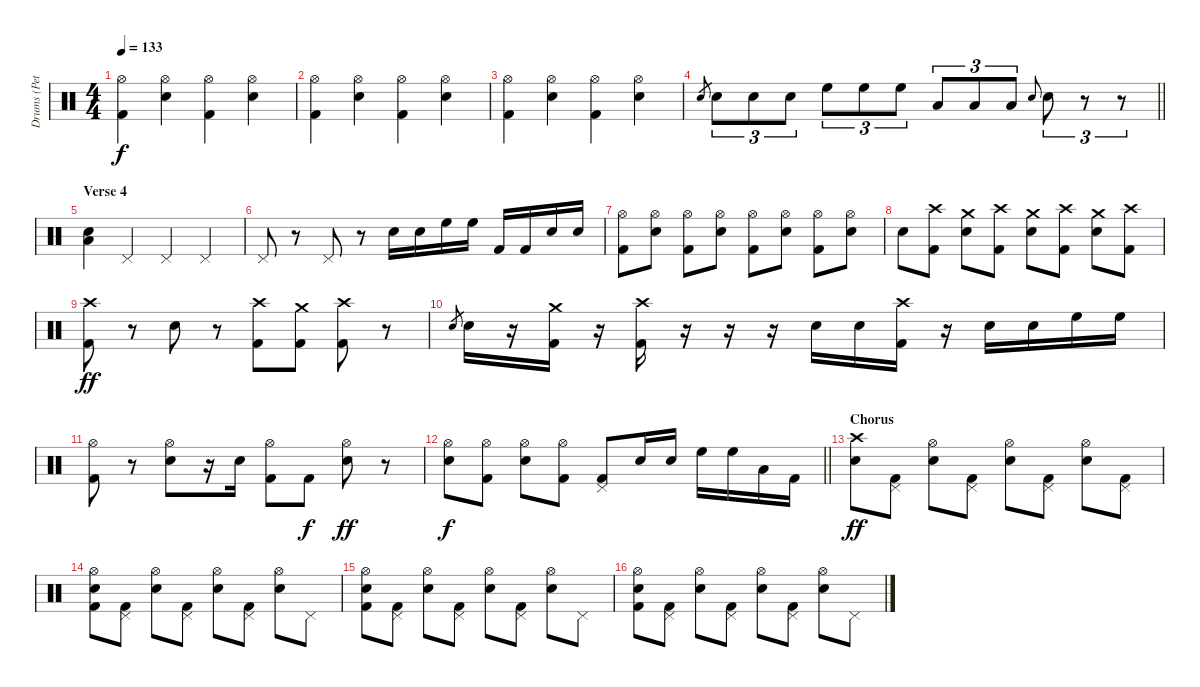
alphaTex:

\track ("Drums (Peter)" "Drums (Pet") {instrument percussion}
\staff {score}
\articulation defaults
\ts (4 4)
\tempo 133
\clef neutral
\ks c
("Hi-Hat (open)" "Kick (hit) 2").4{dy f} ("Hi-Hat (open)" "Electric Snare (hit)").4 ("Hi-Hat (open)" "Kick (hit) 2").4 ("Hi-Hat (open)" "Electric Snare (hit)").4 |
("Hi-Hat (open)" "Kick (hit) 2").4 ("Hi-Hat (open)" "Electric Snare (hit)").4 ("Hi-Hat (open)" "Kick (hit) 2").4 ("Hi-Hat (open)" "Electric Snare (hit)").4 |
("Hi-Hat (open)" "Kick (hit) 2").4 ("Hi-Hat (open)" "Electric Snare (hit)").4 ("Hi-Hat (open)" "Kick (hit) 2").4 ("Hi-Hat (open)" "Electric Snare (hit)").4 |
\barLineRight lightlight "Electric Snare (hit)".8{gr} "Electric Snare (hit)".8{tu (3 2)} "Electric Snare (hit)".8{tu (3 2)} "Electric Snare (hit)".8{tu (3 2)} "High Floor Tom (hit)".8{tu (3 2)} "High Floor Tom (hit)".8{tu (3 2)} "High Floor Tom (hit)".8{tu (3 2)} "Low Tom (hit)".8{tu (3 2)} "Low Tom (hit)".8{tu (3 2)} "Low Tom (hit)".8{tu (3 2)} "Electric Snare (hit)".8{gr onbeat} "Electric Snare (hit)".8{tu (3 2)}
r.8{tu (3 2)} r.8{tu (3 2)} |
\section ("" "Verse 4")
("Electric Snare (hit)" "Low Floor Tom (hit)").4 "Pedal Hi-Hat (hit)".4 "Pedal Hi-Hat (hit)".4 "Pedal Hi-Hat (hit)".4 |
"Pedal Hi-Hat (hit)".8 r.8 "Pedal Hi-Hat (hit)".8 r.8 "Electric Snare (hit)".16 "Electric Snare (hit)".16 "High Floor Tom (hit)".16 "High Floor Tom (hit)".16 "Kick (hit) 2".16 "Kick (hit) 2".16 "Electric Snare (hit)".16 "Electric Snare (hit)".16 |
("Hi-Hat (open)" "Kick (hit) 2").8 ("Hi-Hat (open)" "Electric Snare (hit)").8 ("Hi-Hat (open)" "Kick (hit) 2").8 ("Hi-Hat (open)" "Electric Snare (hit)").8 ("Hi-Hat (open)" "Kick (hit) 2").8 ("Hi-Hat (open)" "Electric Snare (hit)").8 ("Hi-Hat (open)" "Kick (hit) 2").8 ("Hi-Hat (open)" "Electric Snare (hit)").8 |
"Electric Snare (hit)".8 ("Crash high (hit)" "Kick (hit) 2").8 ("Crash medium (hit)" "Electric Snare (hit)").8 ("Crash high (hit)" "Kick (hit) 2").8 ("Crash medium (hit)" "Electric Snare (hit)").8 ("Crash high (hit)" "Kick (hit) 2").8 ("Crash medium (hit)" "Electric Snare (hit)").8 ("Crash high (hit)" "Kick (hit) 2").8 |
("Crash high (hit)" "Kick (hit) 2").8{dy ff} r.8 "Electric Snare (hit)".8 r.8 ("Crash high (hit)" "Kick (hit) 2").8 ("Crash medium (hit)" "Kick (hit) 2").8 ("Crash high (hit)" "Kick (hit) 2").8 r.8 |
"Electric Snare (hit)".8{gr} "Electric Snare (hit)".16 r.16 ("Crash medium (hit)" "Kick (hit) 2").16 r.16 ("Crash high (hit)" "Kick (hit) 2").16 r.16 r.16 r.16 "Electric Snare (hit)".16 "Electric Snare (hit)".16 ("Crash high (hit)" "Kick (hit) 2").16 r.16 "Electric Snare (hit)".16 "Electric Snare (hit)".16 "High Floor Tom (hit)".16 "High Floor Tom (hit)".16 |
("Hi-Hat (open)" "Kick (hit) 2").8 r.8 ("Hi-Hat (open)" "Electric Snare (hit)").8 r.16 "Snare (hit) 2".16 ("Hi-Hat (open)" "Kick (hit) 2").8 "Kick (hit) 2".8{dy f} ("Hi-Hat (open)" "Electric Snare (hit)").8{dy ff} r.8 |
\barLineRight lightlight
("Hi-Hat (open)" "Electric Snare (hit)").8{dy f} ("Hi-Hat (open)" "Kick (hit) 2").8 ("Hi-Hat (open)" "Electric Snare (hit)").8 ("Hi-Hat (open)" "Kick (hit) 2").8 ("Pedal Hi-Hat (hit)" "Kick (hit) 2").8 "Electric Snare (hit)".16 "Electric Snare (hit)".16 "High Floor Tom (hit)".16 "High Floor Tom (hit)".16 "Low Floor Tom (hit)".16 "Kick (hit) 2".16 |
\section ("" "Chorus")
("Crash high (hit)" "Electric Snare (hit)").8{dy ff} ("Pedal Hi-Hat (hit)" "Kick (hit) 2").8 ("Hi-Hat (open)" "Electric Snare (hit)").8 ("Pedal Hi-Hat (hit)" "Kick (hit) 2").8 ("Hi-Hat (open)" "Electric Snare (hit)").8 ("Pedal Hi-Hat (hit)" "Kick (hit) 2").8 ("Hi-Hat (open)" "Electric Snare (hit)").8 ("Pedal Hi-Hat (hit)" "Kick (hit) 2").8 |
("Hi-Hat (open)" "Electric Snare (hit)" "Kick (hit) 2").8 ("Pedal Hi-Hat (hit)" "Kick (hit) 2").8 ("Hi-Hat (open)" "Electric Snare (hit)").8 ("Pedal Hi-Hat (hit)" "Kick (hit) 2").8 ("Hi-Hat (open)" "Electric Snare (hit)").8 ("Pedal Hi-Hat (hit)" "Kick (hit) 2").8 ("Hi-Hat (open)" "Electric Snare (hit)").8 "Pedal Hi-Hat (hit)".8 |
("Hi-Hat (open)" "Electric Snare (hit)" "Kick (hit) 2").8 ("Pedal Hi-Hat (hit)" "Kick (hit) 2").8 ("Hi-Hat (open)" "Electric Snare (hit)").8 ("Pedal Hi-Hat (hit)" "Kick (hit) 2").8 ("Hi-Hat (open)" "Electric Snare (hit)").8 ("Pedal Hi-Hat (hit)" "Kick (hit) 2").8 ("Hi-Hat (open)" "Electric Snare (hit)").8 "Pedal Hi-Hat (hit)".8 |
("Hi-Hat (open)" "Electric Snare (hit)" "Kick (hit) 2").8 ("Pedal Hi-Hat (hit)" "Kick (hit) 2").8 ("Hi-Hat (open)" "Electric Snare (hit)").8 ("Pedal Hi-Hat (hit)" "Kick (hit) 2").8 ("Hi-Hat (open)" "Electric Snare (hit)").8 ("Pedal Hi-Hat (hit)" "Kick (hit) 2").8 ("Hi-Hat (open)" "Electric Snare (hit)").8 "Pedal Hi-Hat (hit)".8
